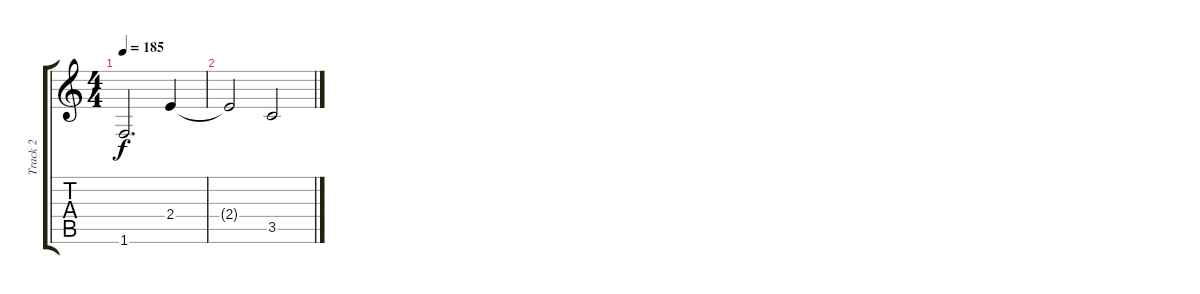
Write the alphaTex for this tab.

\track ("Track 2" "Track 2") {instrument distortionguitar}
\staff {score tabs}
\tuning (E4 B3 G3 D3 A2 E2) {hide}
\ts (4 4)
\tempo 185
\clef g2
\ks c
1.6.2{d dy f} 2.4.4 |
2.4{t}.2 3.5.2
